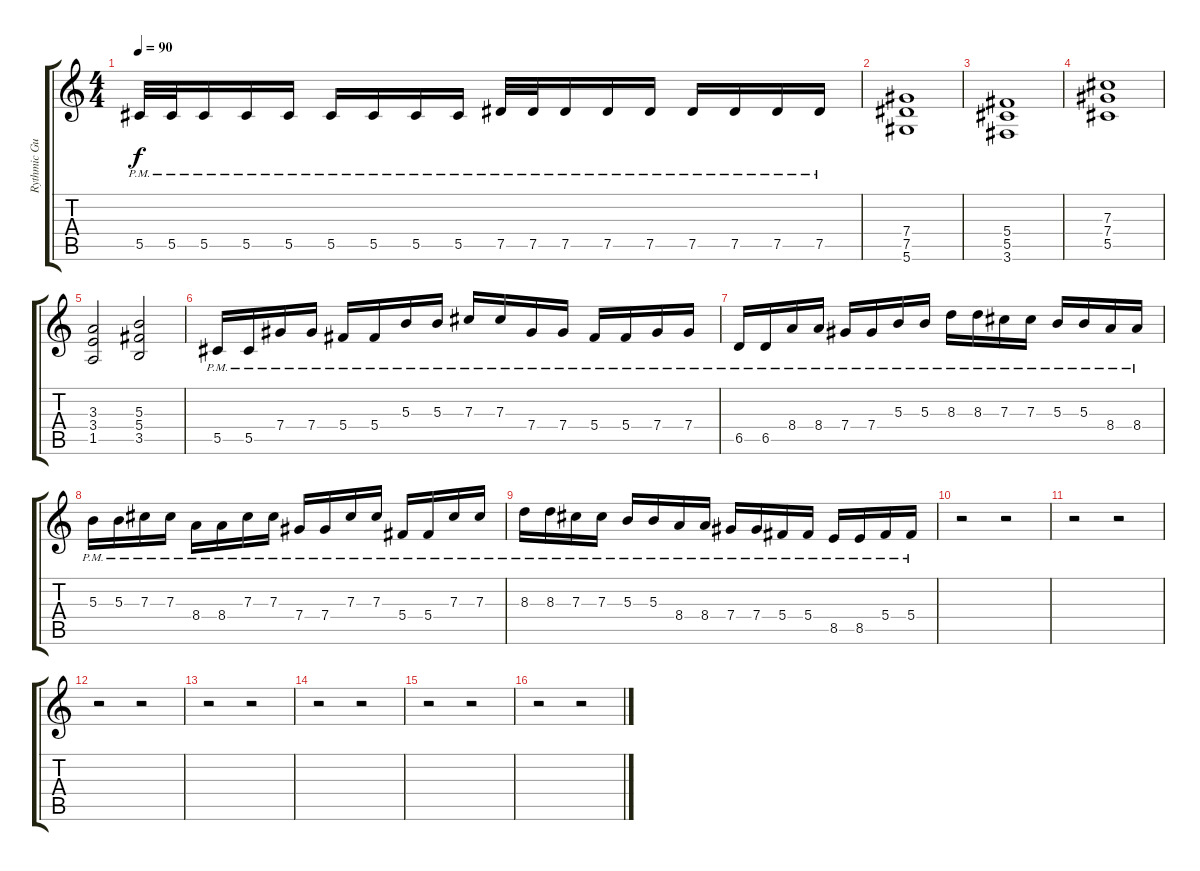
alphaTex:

\track ("Rythmic Guit" "Rythmic Gu") {instrument acousticguitarsteel}
\staff {score tabs}
\tuning (Eb4 Bb3 Gb3 Db3 Ab2 Eb2) {hide}
\ts (4 4)
\tempo 90
\clef g2
\ks c
5.5{pm}.32{dy f} 5.5{pm}.32 5.5{pm}.16 5.5{pm}.16 5.5{pm}.16 5.5{pm}.16 5.5{pm}.16 5.5{pm}.16 5.5{pm}.16 7.5{pm}.32 7.5{pm}.32 7.5{pm}.16 7.5{pm}.16 7.5{pm}.16 7.5{pm}.16 7.5{pm}.16 7.5{pm}.16 7.5{pm}.16 |
(7.4 7.5 5.6).1 |
(5.4 5.5 3.6).1 |
(7.3 7.4 5.5).1 |
(3.3 3.4 1.5).2 (5.3 5.4 3.5).2 |
5.5{pm}.16 5.5{pm}.16 7.4{pm}.16 7.4{pm}.16 5.4{pm}.16 5.4{pm}.16 5.3{pm}.16 5.3{pm}.16 7.3{pm}.16 7.3{pm}.16 7.4{pm}.16 7.4{pm}.16 5.4{pm}.16 5.4{pm}.16 7.4{pm}.16 7.4{pm}.16 |
6.5{pm}.16 6.5{pm}.16 8.4{pm}.16 8.4{pm}.16 7.4{pm}.16 7.4{pm}.16 5.3{pm}.16 5.3{pm}.16 8.3{pm}.16 8.3{pm}.16 7.3{pm}.16 7.3{pm}.16 5.3{pm}.16 5.3{pm}.16 8.4{pm}.16 8.4{pm}.16 |
5.3{pm}.16 5.3{pm}.16 7.3{pm}.16 7.3{pm}.16 8.4{pm}.16 8.4{pm}.16 7.3{pm}.16 7.3{pm}.16 7.4{pm}.16 7.4{pm}.16 7.3{pm}.16 7.3{pm}.16 5.4{pm}.16 5.4{pm}.16 7.3{pm}.16 7.3{pm}.16 |
8.3{pm}.16 8.3{pm}.16 7.3{pm}.16 7.3{pm}.16 5.3{pm}.16 5.3{pm}.16 8.4{pm}.16 8.4{pm}.16 7.4{pm}.16 7.4{pm}.16 5.4{pm}.16 5.4{pm}.16 8.5{pm}.16 8.5{pm}.16 5.4{pm}.16 5.4{pm}.16 |
r.2 r.2 |
r.2 r.2 |
r.2 r.2 |
r.2 r.2 |
r.2 r.2 |
r.2 r.2 |
r.2 r.2
